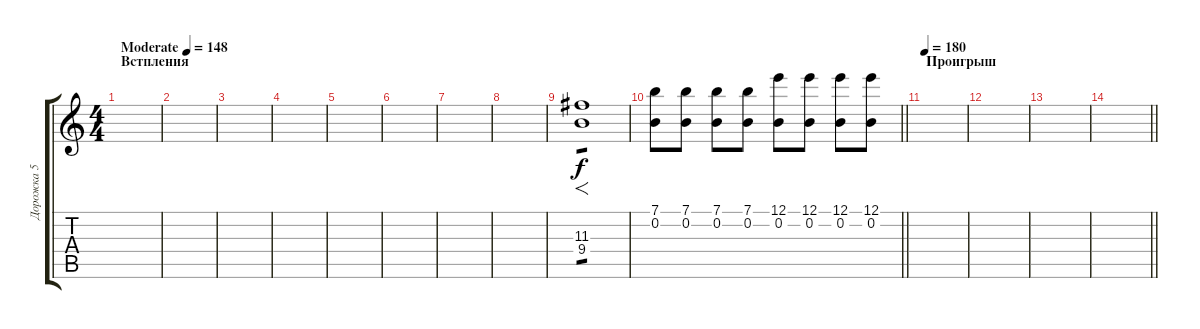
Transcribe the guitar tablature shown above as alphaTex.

\track ("Дорожка 5" "Дорожка 5") {instrument distortionguitar}
\staff {score tabs}
\tuning (E4 B3 G3 D3 A2 E2) {hide}
\ts (4 4)
\section ("" "Встпления")
\tempo (148 "Moderate")
\clef g2
\ks c
|
|
|
|
|
|
|
|
(11.3 9.4).1{f tp 1} |
\barLineRight lightlight
(7.1 0.2).8 (7.1 0.2).8 (7.1 0.2).8 (7.1 0.2).8 (12.1 0.2).8 (12.1 0.2).8 (12.1 0.2).8 (12.1 0.2).8 |
\section ("" "Проигрыш ")
\tempo 180
|
|
|
\barLineRight lightlight
